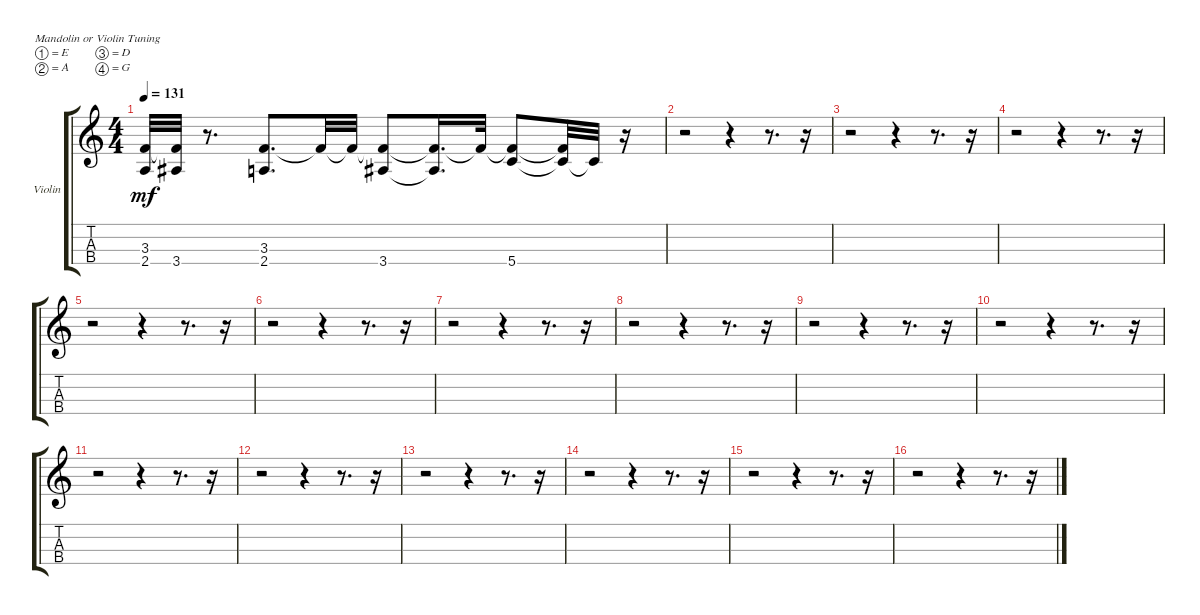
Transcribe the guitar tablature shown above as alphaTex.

\bracketExtendMode groupsimilarinstruments
\firstSystemTrackNameOrientation horizontal
\otherSystemsTrackNameOrientation horizontal
\track ("Violin" "Violin") {instrument violin}
\staff {score tabs}
\tuning (E5 A4 D4 G3)
\ts (4 4)
\tempo 131
\clef g2
\scale
0.333333
\ks c
(3.3{t} 2.4{t}).32{dy mf} (3.3{t} 3.4).32 r.8{d} (2.4 3.3).8{d} 3.3{t}.32 3.3{t}.32 (3.3{t} 3.4).8 (3.3{t} 3.4{t}).16{d} 3.3{t}.32 (3.3{t} 5.4).8 (3.3{t} 5.4{t}).32 5.4{t}.32 r.16 |
\scale
0.333333 r.2 r.4 r.8{d} r.16 |
\scale
0.333333 r.2 r.4 r.8{d} r.16 |
\scale
0.333333 r.2 r.4 r.8{d} r.16 |
\scale
0.333333 r.2 r.4 r.8{d} r.16 |
\scale
0.333333 r.2 r.4 r.8{d} r.16 |
\scale
0.333333 r.2 r.4 r.8{d} r.16 |
\scale
0.333333 r.2 r.4 r.8{d} r.16 |
\scale
0.333333 r.2 r.4 r.8{d} r.16 |
\scale
0.333333 r.2 r.4 r.8{d} r.16 |
\scale
0.333333 r.2 r.4 r.8{d} r.16 |
\scale
0.333333 r.2 r.4 r.8{d} r.16 |
\scale
0.333333 r.2 r.4 r.8{d} r.16 |
\scale
0.333333 r.2 r.4 r.8{d} r.16 |
\scale
0.333333 r.2 r.4 r.8{d} r.16 |
\scale
0.333333 r.2 r.4 r.8{d} r.16
